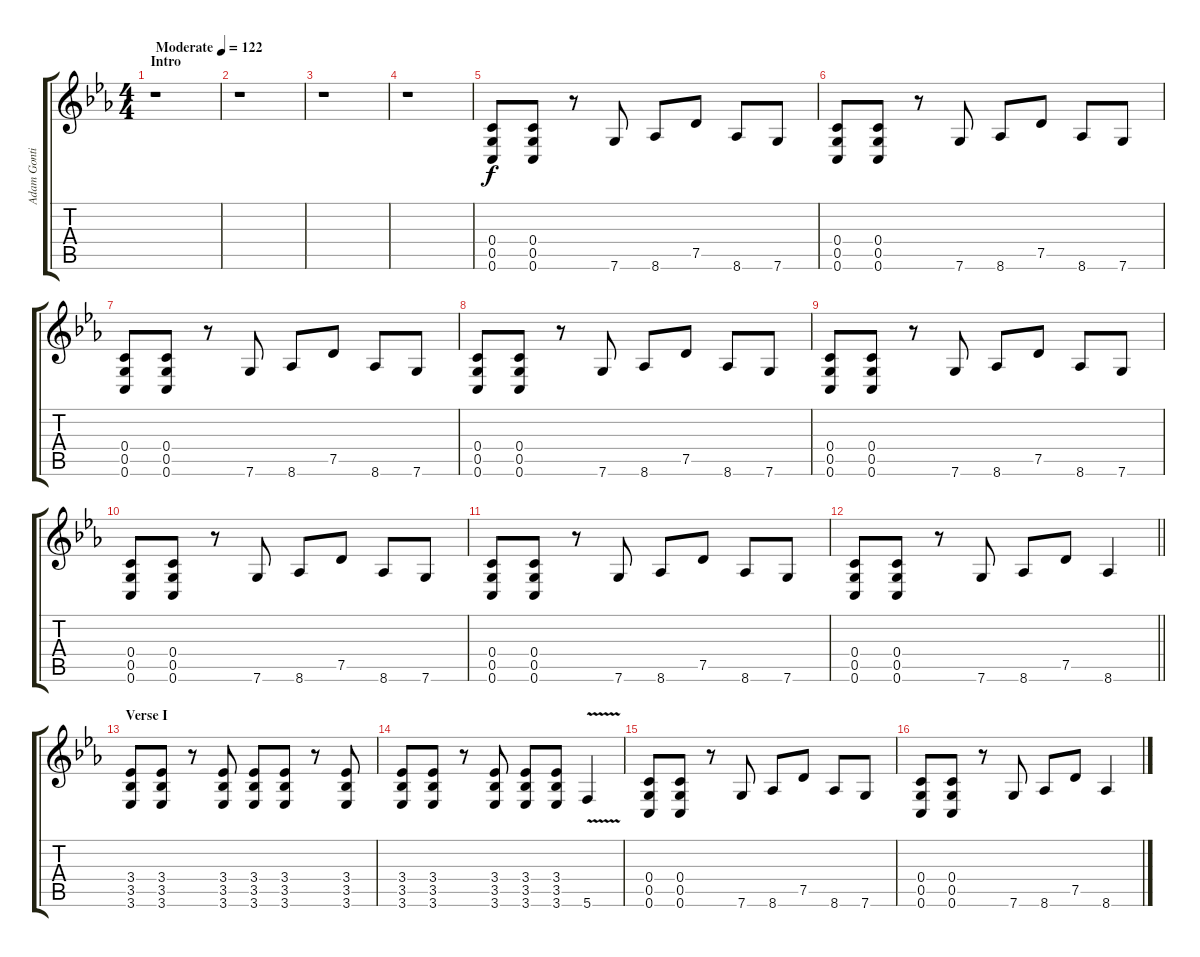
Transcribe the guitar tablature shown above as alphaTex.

\track ("Adam Gontier" "Adam Gonti") {instrument distortionguitar}
\staff {score tabs}
\tuning (D4 A3 F3 C3 G2 C2) {hide}
\ts (4 4)
\section ("" "Intro")
\tempo (122 "Moderate")
\clef g2
\ks cminor
r.1{dy f instrument distortionguitar} |
r.1 |
r.1 |
r.1 |
(0.4 0.5 0.6).8 (0.4 0.5 0.6).8 r.8 7.6.8 8.6.8 7.5.8 8.6.8 7.6.8 |
(0.4 0.5 0.6).8 (0.4 0.5 0.6).8 r.8 7.6.8 8.6.8 7.5.8 8.6.8 7.6.8 |
(0.4 0.5 0.6).8 (0.4 0.5 0.6).8 r.8 7.6.8 8.6.8 7.5.8 8.6.8 7.6.8 |
(0.4 0.5 0.6).8 (0.4 0.5 0.6).8 r.8 7.6.8 8.6.8 7.5.8 8.6.8 7.6.8 |
(0.4 0.5 0.6).8 (0.4 0.5 0.6).8 r.8 7.6.8 8.6.8 7.5.8 8.6.8 7.6.8 |
(0.4 0.5 0.6).8 (0.4 0.5 0.6).8 r.8 7.6.8 8.6.8 7.5.8 8.6.8 7.6.8 |
(0.4 0.5 0.6).8 (0.4 0.5 0.6).8 r.8 7.6.8 8.6.8 7.5.8 8.6.8 7.6.8 |
\barLineRight lightlight
(0.4 0.5 0.6).8 (0.4 0.5 0.6).8 r.8 7.6.8 8.6.8 7.5.8 8.6.4 |
\section ("" "Verse I")
(3.4 3.5 3.6).8 (3.4 3.5 3.6).8 r.8 (3.4 3.5 3.6).8 (3.4 3.5 3.6).8 (3.4 3.5 3.6).8 r.8 (3.4 3.5 3.6).8 |
(3.4 3.5 3.6).8 (3.4 3.5 3.6).8 r.8 (3.4 3.5 3.6).8 (3.4 3.5 3.6).8 (3.4 3.5 3.6).8 5.6{v}.4 |
(0.4 0.5 0.6).8 (0.4 0.5 0.6).8 r.8 7.6.8 8.6.8 7.5.8 8.6.8 7.6.8 |
(0.4 0.5 0.6).8 (0.4 0.5 0.6).8 r.8 7.6.8 8.6.8 7.5.8 8.6.4
